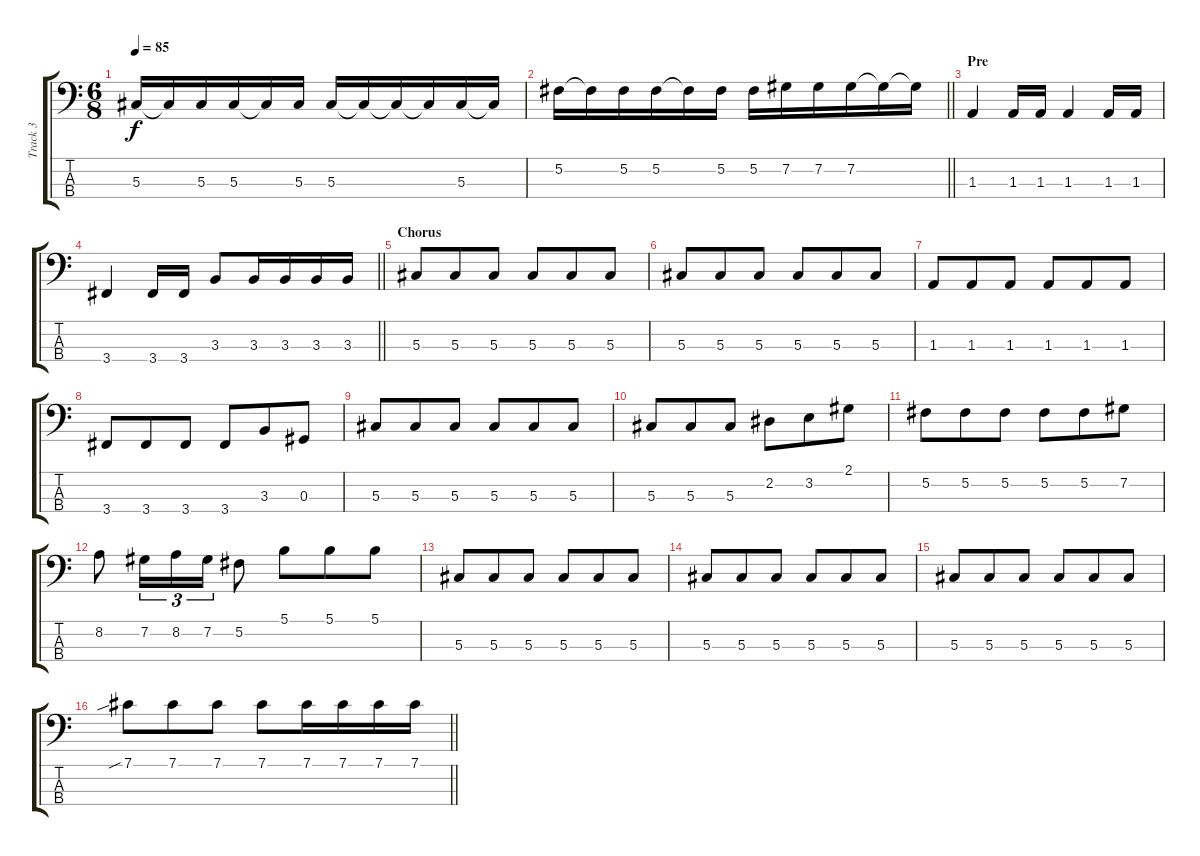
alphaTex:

\track ("Track 3" "Track 3") {instrument electricbassfinger}
\staff {score tabs}
\tuning (Gb2 Db2 Ab1 Eb1) {hide}
\ts (6 8)
\tempo 85
\clef f4
\ks c
5.3.16{dy f} 5.3{t}.16 5.3.16 5.3.16 5.3{t}.16 5.3.16 5.3.16 5.3{t}.16 5.3{t}.16 5.3{t}.16 5.3.16 5.3{t}.16 |
\barLineRight lightlight
5.2.16 5.2{t}.16 5.2.16 5.2.16 5.2{t}.16 5.2.16 5.2.16 7.2.16 7.2.16 7.2.16 7.2{t}.16 7.2{t}.16 |
\section ("" "Pre")
1.3.4 1.3.16 1.3.16 1.3.4 1.3.16 1.3.16 |
\barLineRight lightlight
3.4.4 3.4.16 3.4.16 3.3.8 3.3.16 3.3.16 3.3.16 3.3.16 |
\section ("" "Chorus")
5.3.8 5.3.8 5.3.8 5.3.8 5.3.8 5.3.8 |
5.3.8 5.3.8 5.3.8 5.3.8 5.3.8 5.3.8 |
1.3.8 1.3.8 1.3.8 1.3.8 1.3.8 1.3.8 |
3.4.8 3.4.8 3.4.8 3.4.8 3.3.8 0.3.8 |
5.3.8 5.3.8 5.3.8 5.3.8 5.3.8 5.3.8 |
5.3.8 5.3.8 5.3.8 2.2.8 3.2.8 2.1.8 |
5.2.8 5.2.8 5.2.8 5.2.8 5.2.8 7.2.8 |
8.2.8 7.2.16{tu (3 2)} 8.2.16{tu (3 2)} 7.2.16{tu (3 2)} 5.2.8 5.1.8 5.1.8 5.1.8 |
5.3.8 5.3.8 5.3.8 5.3.8 5.3.8 5.3.8 |
5.3.8 5.3.8 5.3.8 5.3.8 5.3.8 5.3.8 |
5.3.8 5.3.8 5.3.8 5.3.8 5.3.8 5.3.8 |
\barLineRight lightlight
7.1{sib}.8 7.1.8 7.1.8 7.1.8 7.1.16 7.1.16 7.1.16 7.1.16
